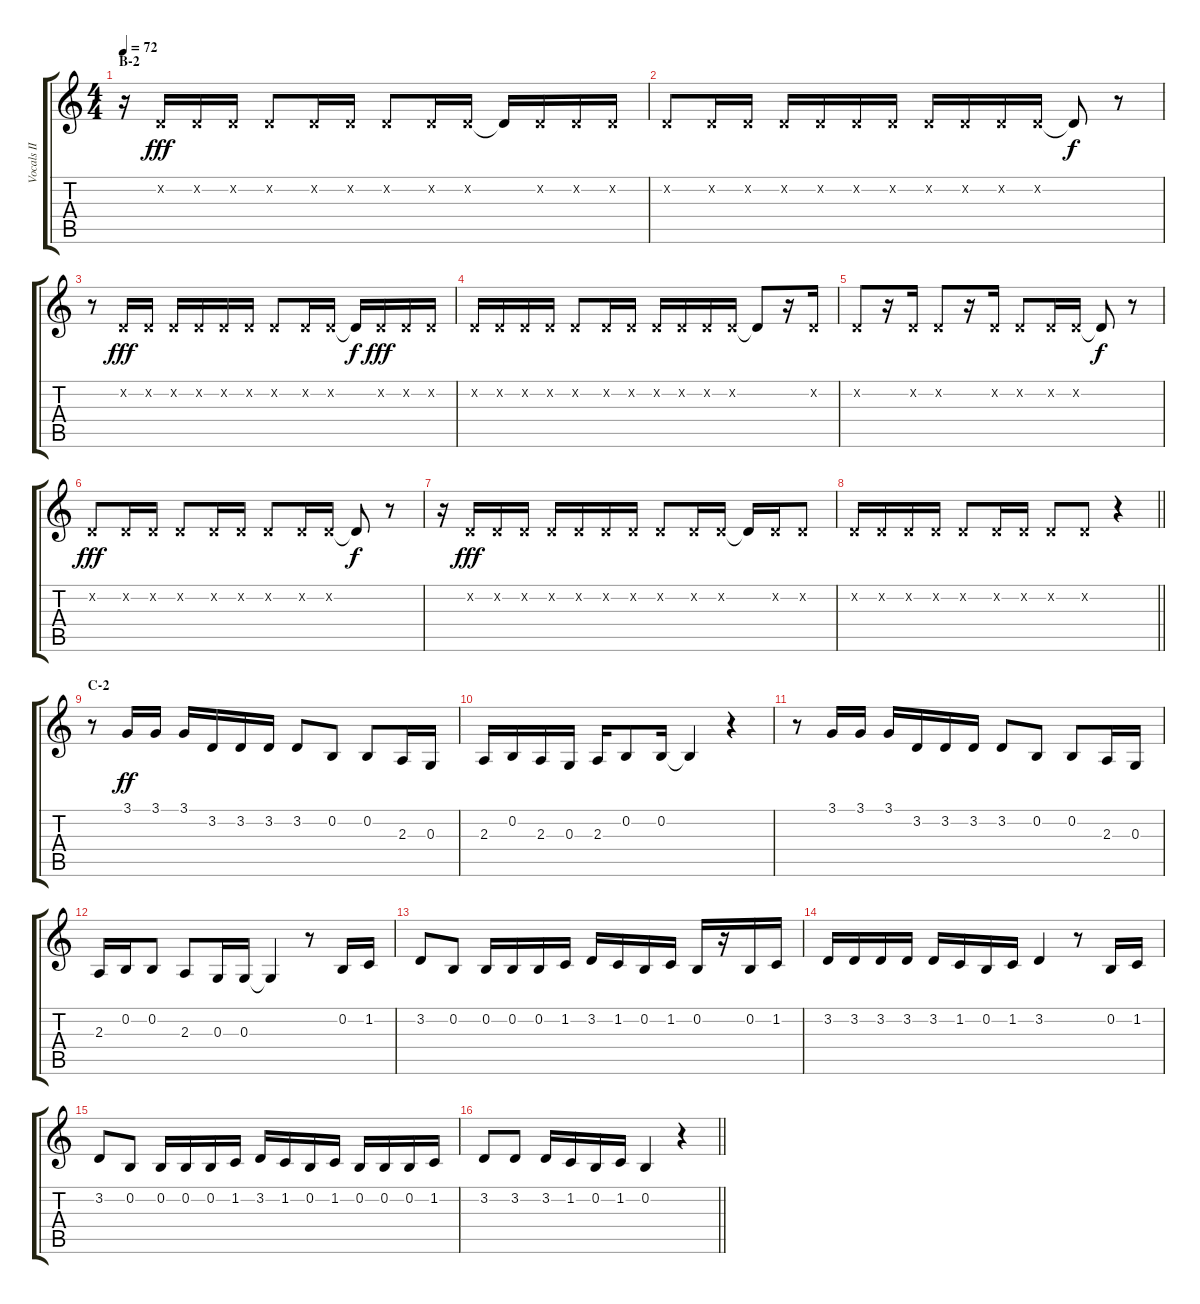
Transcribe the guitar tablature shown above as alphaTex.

\track ("Vocals II" "Vocals II") {instrument voiceoohs}
\staff {score tabs}
\tuning (E4 B3 G3 D3 A2 E2) {hide}
\ts (4 4)
\section ("" "B-2")
\tempo 72
\clef g2
\ks aminor
r.16{dy ff} 3.2{x}.16{dy fff} 3.2{x}.16 3.2{x}.16 3.2{x}.8 3.2{x}.16 3.2{x}.16 3.2{x}.8 3.2{x}.16 3.2{x}.16 3.2{t}.16 3.2{x}.16 3.2{x}.16 3.2{x}.16 |
3.2{x}.8 3.2{x}.16 3.2{x}.16 3.2{x}.16 3.2{x}.16 3.2{x}.16 3.2{x}.16 3.2{x}.16 3.2{x}.16 3.2{x}.16 3.2{x}.16 3.2{t}.8{dy f} r.8 |
r.8 3.2{x}.16{dy fff} 3.2{x}.16 3.2{x}.16 3.2{x}.16 3.2{x}.16 3.2{x}.16 3.2{x}.8 3.2{x}.16 3.2{x}.16 3.2{t}.16{dy f} 3.2{x}.16{dy fff} 3.2{x}.16 3.2{x}.16 |
3.2{x}.16 3.2{x}.16 3.2{x}.16 3.2{x}.16 3.2{x}.8 3.2{x}.16 3.2{x}.16 3.2{x}.16 3.2{x}.16 3.2{x}.16 3.2{x}.16 3.2{t}.8 r.16 3.2{x}.16 |
3.2{x}.8 r.16 3.2{x}.16 3.2{x}.8 r.16 3.2{x}.16 3.2{x}.8 3.2{x}.16 3.2{x}.16 3.2{t}.8{dy f} r.8 |
3.2{x}.8{dy fff} 3.2{x}.16 3.2{x}.16 3.2{x}.8 3.2{x}.16 3.2{x}.16 3.2{x}.8 3.2{x}.16 3.2{x}.16 3.2{t}.8{dy f} r.8 |
r.16 3.2{x}.16{dy fff} 3.2{x}.16 3.2{x}.16 3.2{x}.16 3.2{x}.16 3.2{x}.16 3.2{x}.16 3.2{x}.8 3.2{x}.16 3.2{x}.16 3.2{t}.16 3.2{x}.16 3.2{x}.8 |
\barLineRight lightlight
3.2{x}.16 3.2{x}.16 3.2{x}.16 3.2{x}.16 3.2{x}.8 3.2{x}.16 3.2{x}.16 3.2{x}.8 3.2{x}.8 r.4 |
\section ("" "C-2")
r.8 3.1.16{dy ff} 3.1.16 3.1.16 3.2.16 3.2.16 3.2.16 3.2.8 0.2.8 0.2.8 2.3.16 0.3.16 |
2.3.16 0.2.16 2.3.16 0.3.16 2.3.16 0.2.8 0.2.16 0.2{t}.4 r.4 |
r.8 3.1.16 3.1.16 3.1.16 3.2.16 3.2.16 3.2.16 3.2.8 0.2.8 0.2.8 2.3.16 0.3.16 |
2.3.16 0.2.16 0.2.8 2.3.8 0.3.16 0.3.16 0.3{t}.4 r.8 0.2.16 1.2.16 |
3.2.8 0.2.8 0.2.16 0.2.16 0.2.16 1.2.16 3.2.16 1.2.16 0.2.16 1.2.16 0.2.16 r.16 0.2.16 1.2.16 |
3.2.16 3.2.16 3.2.16 3.2.16 3.2.16 1.2.16 0.2.16 1.2.16 3.2.4 r.8 0.2.16 1.2.16 |
3.2.8 0.2.8 0.2.16 0.2.16 0.2.16 1.2.16 3.2.16 1.2.16 0.2.16 1.2.16 0.2.16 0.2.16 0.2.16 1.2.16 |
\barLineRight lightlight
3.2.8 3.2.8 3.2.16 1.2.16 0.2.16 1.2.16 0.2.4 r.4
